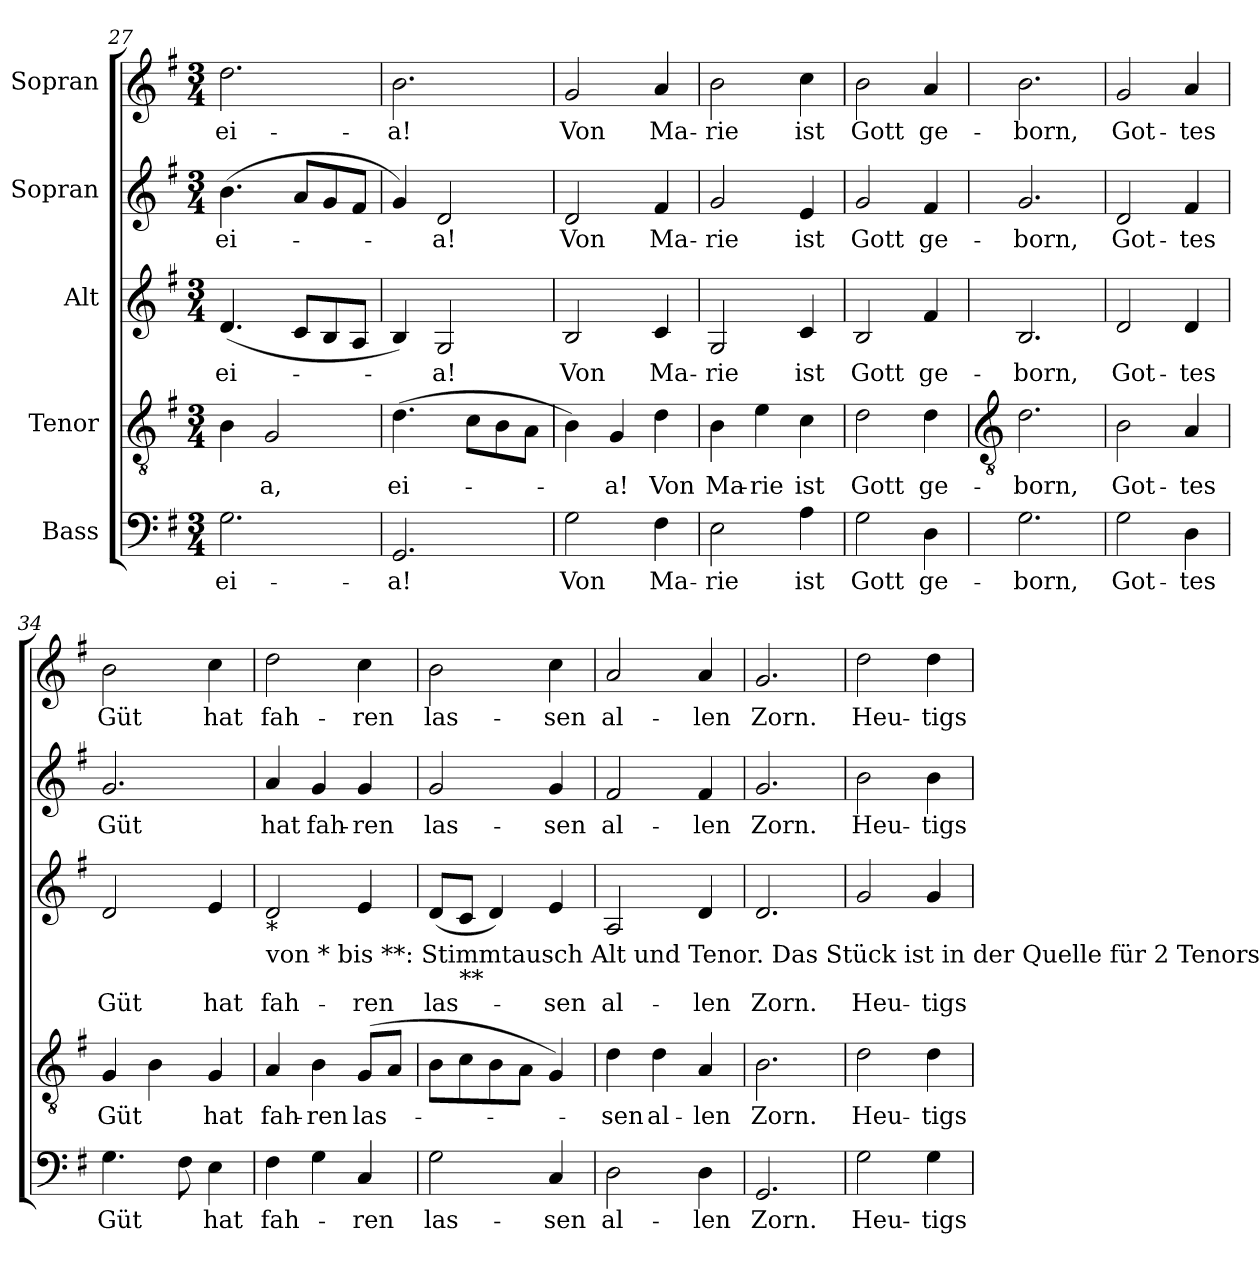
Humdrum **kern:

**kern	**text	**kern	**text	**kern	**text	**kern	**text	**kern	**text
*part5	*part5	*part4	*part4	*part3	*part3	*part2	*part2	*part1	*part1
*staff5	*staff5	*staff4	*staff4	*staff3	*staff3	*staff2	*staff2	*staff1	*staff1
*I"Bass	*	*I"Tenor	*	*I"Alt	*	*I"Sopran	*	*I"Sopran	*
*clefF4	*	*clefGv2	*	*clefG2	*	*clefG2	*	*clefG2	*
*k[f#]	*	*k[f#]	*	*k[f#]	*	*k[f#]	*	*k[f#]	*
*G:	*	*G:	*	*G:	*	*G:	*	*G:	*
*M3/4	*	*M3/4	*	*M3/4	*	*M3/4	*	*M3/4	*
=27	=27	=27	=27	=27	=27	=27	=27	=27	=27
!	!LO:LY:b	!	!	!	!LO:LY:b	!	!LO:LY:b	!	!LO:LY:b
2.G	ei-	4B	.	(<4.d	ei-	(<4.b	ei-	2.dd	ei-
!	!	!	!LO:LY:b	!	!	!	!	!	!
.	.	2G	-a,	.	.	.	.	.	.
.	.	.	.	8cL	.	8aL	.	.	.
.	.	.	.	8B	.	8g	.	.	.
.	.	.	.	8AJ	.	8f#J	.	.	.
=28	=28	=28	=28	=28	=28	=28	=28	=28	=28
!	!LO:LY:b	!	!LO:LY:b	!	!	!	!	!	!LO:LY:b
2.GG	-a!	(>4.d	ei-	4B)	.	4g)	.	2.b	-a!
!	!	!	!	!	!LO:LY:b	!	!LO:LY:b	!	!
.	.	.	.	2G	-a!	2d	-a!	.	.
.	.	8cL	.	.	.	.	.	.	.
.	.	8B	.	.	.	.	.	.	.
.	.	8AJ	.	.	.	.	.	.	.
=29	=29	=29	=29	=29	=29	=29	=29	=29	=29
!	!LO:LY:b	!	!	!	!LO:LY:b	!	!LO:LY:b	!	!LO:LY:b
2G	Von	4B)	.	2B	Von	2d	Von	2g	Von
!	!	!	!LO:LY:b	!	!	!	!	!	!
.	.	4G	-a!	.	.	.	.	.	.
!	!LO:LY:b	!	!LO:LY:b	!	!LO:LY:b	!	!LO:LY:b	!	!LO:LY:b
4F#	Ma-	4d	Von	4c	Ma-	4f#	Ma-	4a	Ma-
=30	=30	=30	=30	=30	=30	=30	=30	=30	=30
!	!LO:LY:b	!	!LO:LY:b	!	!LO:LY:b	!	!LO:LY:b	!	!LO:LY:b
2E	-rie	4B	Ma-	2G	-rie	2g	-rie	2b	-rie
!	!	!	!LO:LY:b	!	!	!	!	!	!
.	.	4e	-rie	.	.	.	.	.	.
!	!LO:LY:b	!	!LO:LY:b	!	!LO:LY:b	!	!LO:LY:b	!	!LO:LY:b
4A	ist	4c	ist	4c	ist	4e	ist	4cc	ist
=31	=31	=31	=31	=31	=31	=31	=31	=31	=31
!	!LO:LY:b	!	!LO:LY:b	!	!LO:LY:b	!	!LO:LY:b	!	!LO:LY:b
2G	Gott	2d	Gott	2B	Gott	2g	Gott	2b	Gott
!	!LO:LY:b	!	!LO:LY:b	!	!LO:LY:b	!	!LO:LY:b	!	!LO:LY:b
4D	ge-	4d	ge-	4f#	ge-	4f#	ge-	4a	ge-
!!LO:LB:g=z
=32	=32	=32	=32	=32	=32	=32	=32	=32	=32
*	*	*clefGv2	*	*	*	*	*	*	*
!	!LO:LY:b	!	!LO:LY:b	!	!LO:LY:b	!	!LO:LY:b	!	!LO:LY:b
2.G	-born,	2.d	-born,	2.B	-born,	2.g	-born,	2.b	-born,
=33	=33	=33	=33	=33	=33	=33	=33	=33	=33
!	!LO:LY:b	!	!LO:LY:b	!	!LO:LY:b	!	!LO:LY:b	!	!LO:LY:b
2G	Got-	2B	Got-	2d	Got-	2d	Got-	2g	Got-
!	!LO:LY:b	!	!LO:LY:b	!	!LO:LY:b	!	!LO:LY:b	!	!LO:LY:b
4D	-tes	4A	-tes	4d	-tes	4f#	-tes	4a	-tes
=34	=34	=34	=34	=34	=34	=34	=34	=34	=34
!	!LO:LY:b	!	!LO:LY:b	!	!LO:LY:b	!	!LO:LY:b	!	!LO:LY:b
4.G	Güt	4G	Güt	2d	Güt	2.g	Güt	2b	Güt
.	.	4B	.	.	.	.	.	.	.
8F#	.	.	.	.	.	.	.	.	.
!	!LO:LY:b	!	!LO:LY:b	!	!LO:LY:b	!	!	!	!LO:LY:b
4E	hat	4G	hat	4e	hat	.	.	4cc	hat
=35	=35	=35	=35	=35	=35	=35	=35	=35	=35
!	!	!	!	!LO:TX:b:t=*	!	!	!	!	!
!	!	!	!	!LO:TX:b:t=von * bis **&colon; Stimmtausch Alt und Tenor. Das Stück ist in der Quelle für 2 Tenorstimmen notiert.	!	!	!	!	!
!	!LO:LY:b	!	!LO:LY:b	!	!LO:LY:b	!	!LO:LY:b	!	!LO:LY:b
4F#	fah-	4A	fah-	2d	fah-	4a	hat	2dd	fah-
!	!	!	!LO:LY:b	!	!	!	!LO:LY:b	!	!
4G	.	4B	-ren	.	.	4g	fah-	.	.
!	!LO:LY:b	!	!LO:LY:b	!	!LO:LY:b	!	!LO:LY:b	!	!LO:LY:b
4C	-ren	(<8GL	las-	4e	-ren	4g	-ren	4cc	-ren
.	.	8AJ	.	.	.	.	.	.	.
=36	=36	=36	=36	=36	=36	=36	=36	=36	=36
!	!LO:LY:b	!	!	!	!LO:LY:b	!	!LO:LY:b	!	!LO:LY:b
2G	las-	8BL	.	(<8dL	las-	2g	las-	2b	las-
!	!	!	!	!LO:TX:b:t=**	!	!	!	!	!
.	.	8c	.	8cJ	.	.	.	.	.
.	.	8B	.	4d)	.	.	.	.	.
.	.	8AJ	.	.	.	.	.	.	.
!	!LO:LY:b	!	!	!	!LO:LY:b	!	!LO:LY:b	!	!LO:LY:b
4C	-sen	4G)	.	4e	-sen	4g	-sen	4cc	-sen
=37	=37	=37	=37	=37	=37	=37	=37	=37	=37
!	!LO:LY:b	!	!LO:LY:b	!	!LO:LY:b	!	!LO:LY:b	!	!LO:LY:b
2D	al-	4d	-sen	2A	al-	2f#	al-	2a	al-
!	!	!	!LO:LY:b	!	!	!	!	!	!
.	.	4d	al-	.	.	.	.	.	.
!	!LO:LY:b	!	!LO:LY:b	!	!LO:LY:b	!	!LO:LY:b	!	!LO:LY:b
4D	-len	4A	-len	4d	-len	4f#	-len	4a	-len
=38	=38	=38	=38	=38	=38	=38	=38	=38	=38
!	!LO:LY:b	!	!LO:LY:b	!	!LO:LY:b	!	!LO:LY:b	!	!LO:LY:b
2.GG	Zorn.	2.B	Zorn.	2.d	Zorn.	2.g	Zorn.	2.g	Zorn.
=39	=39	=39	=39	=39	=39	=39	=39	=39	=39
!	!LO:LY:b	!	!LO:LY:b	!	!LO:LY:b	!	!LO:LY:b	!	!LO:LY:b
2G	Heu-	2d	Heu-	2g	Heu-	2b	Heu-	2dd	Heu-
!	!LO:LY:b	!	!LO:LY:b	!	!LO:LY:b	!	!LO:LY:b	!	!LO:LY:b
4G	-tigs	4d	-tigs	4g	-tigs	4b	-tigs	4dd	-tigs
=	=	=	=	=	=	=	=	=	=
*-	*-	*-	*-	*-	*-	*-	*-	*-	*-
